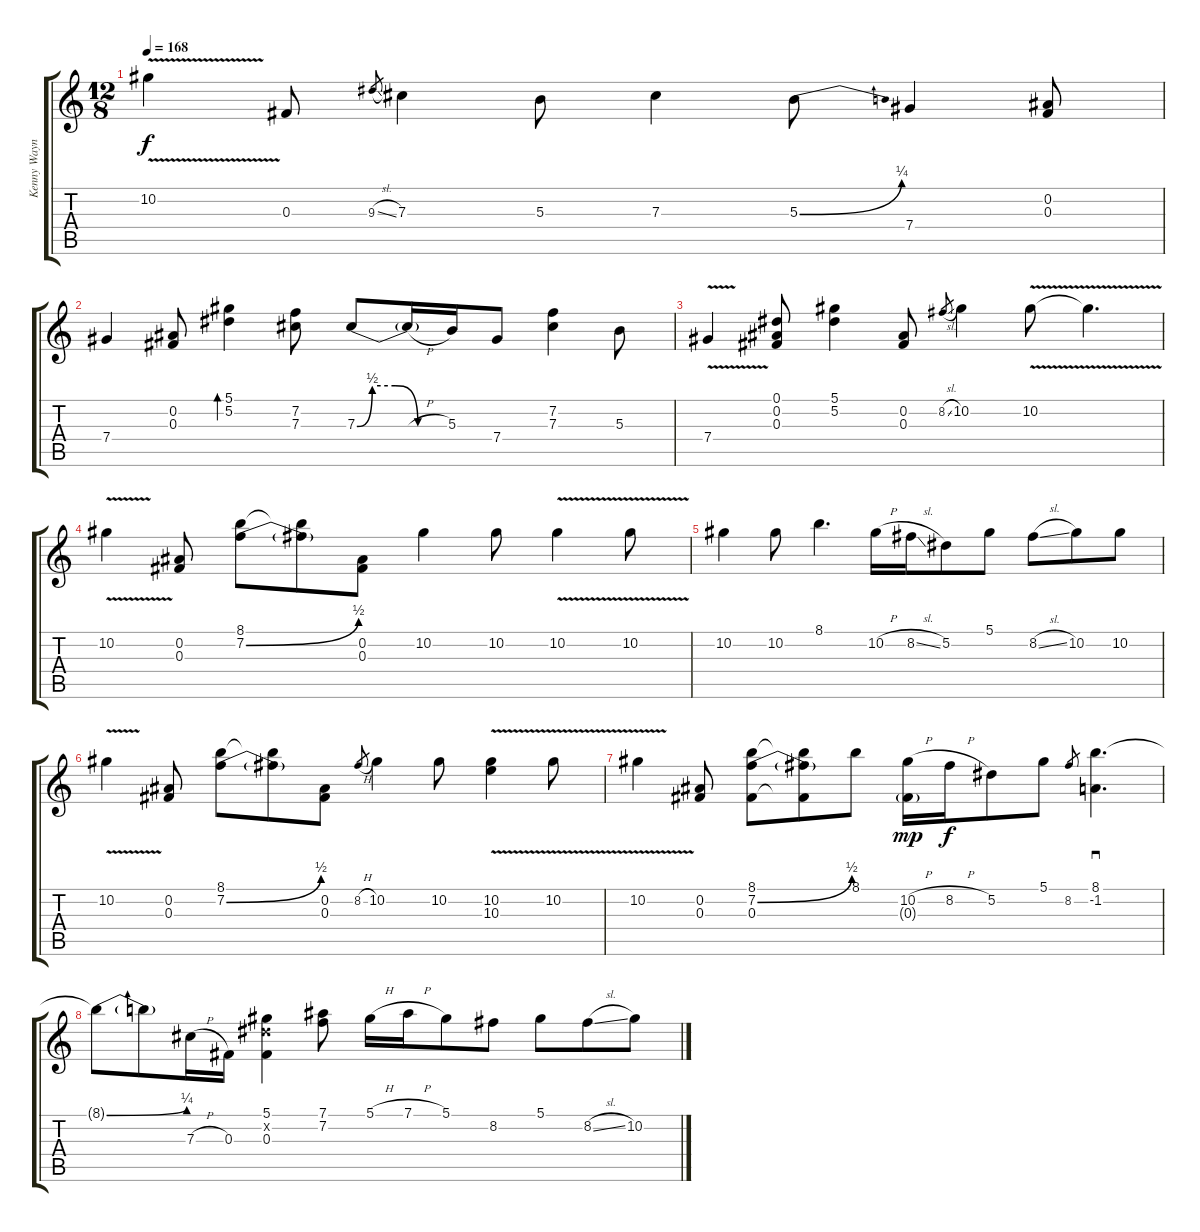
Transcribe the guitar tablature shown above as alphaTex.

\track ("Kenny Wayne Shepherd" "Kenny Wayn") {instrument overdrivenguitar}
\staff {score tabs}
\tuning (Eb4 Bb3 Gb3 Db3 Ab2 Eb2) {hide}
\ts (12 8)
\tempo 168
\clef g2
\ks c
10.2{v}.4{dy f} 0.3.8 9.3{sl}.8{gr} 7.3.4 5.3.8 7.3.4 5.3{be (bend 0 0 60 1)}.8 7.4.4 (0.2 0.3).8 |
7.4.4 (0.2 0.3).8 (5.1 5.2).4{bd 30} (7.2 7.3).8 7.3{be (custom 0 0 10 2 25 2 40 0 60 0)}.8 7.3{h t}.16 5.3.16 7.4.8 (7.2 7.3).4 5.3.8 |
7.4{v}.4 (0.1 0.2 0.3).8 (5.1 5.2).4 (0.2 0.3).8 8.2{sl}.8{gr} 10.2.4 10.2{v}.8 10.2{v t}.4{d} |
10.2{v}.4 (0.2 0.3).8 (8.1 7.2{be (bend 0 0 60 2)}).8 (8.1{t} 7.2{t}).8 (0.2 0.3).8 10.2.4 10.2.8 10.2{v}.4 10.2{v}.8 |
10.2.4 10.2.8 8.1.4{d} 10.2{h}.16 8.2{sl}.16 5.2.8 5.1.8 8.2{sl}.8 10.2.8 10.2.8 |
10.2{v}.4 (0.2 0.3).8 (8.1 7.2{be (bend 0 0 60 2)}).8 (8.1{t} 7.2{t}).8 (0.2 0.3).8 8.2{h}.8{gr} 10.2.4 10.2.8 (10.2{v} 10.3{v}).4 10.2{v}.8 |
10.2{v}.4 (0.2 0.3).8 (8.1 7.2{be (bend 0 0 60 2)} 0.3).8 (8.1{t} 7.2{t} 0.3{t}).8 8.1.8 (10.2{h} 0.3{g}).16{dy mp} 8.2{h}.16{dy f} 5.2.8 5.1.8 8.2.8{gr} (8.1 -1.2).4{d sd} |
8.1{be (bend 0 0 60 1) t}.8 8.1{t}.8 7.3{h}.16 0.3.16 (5.1 5.2{x} 0.3).4 (7.1 7.2).8 5.1{h}.16 7.1{h}.16 5.1.8 8.2.8 5.1.8 8.2{sl}.8 10.2.8
